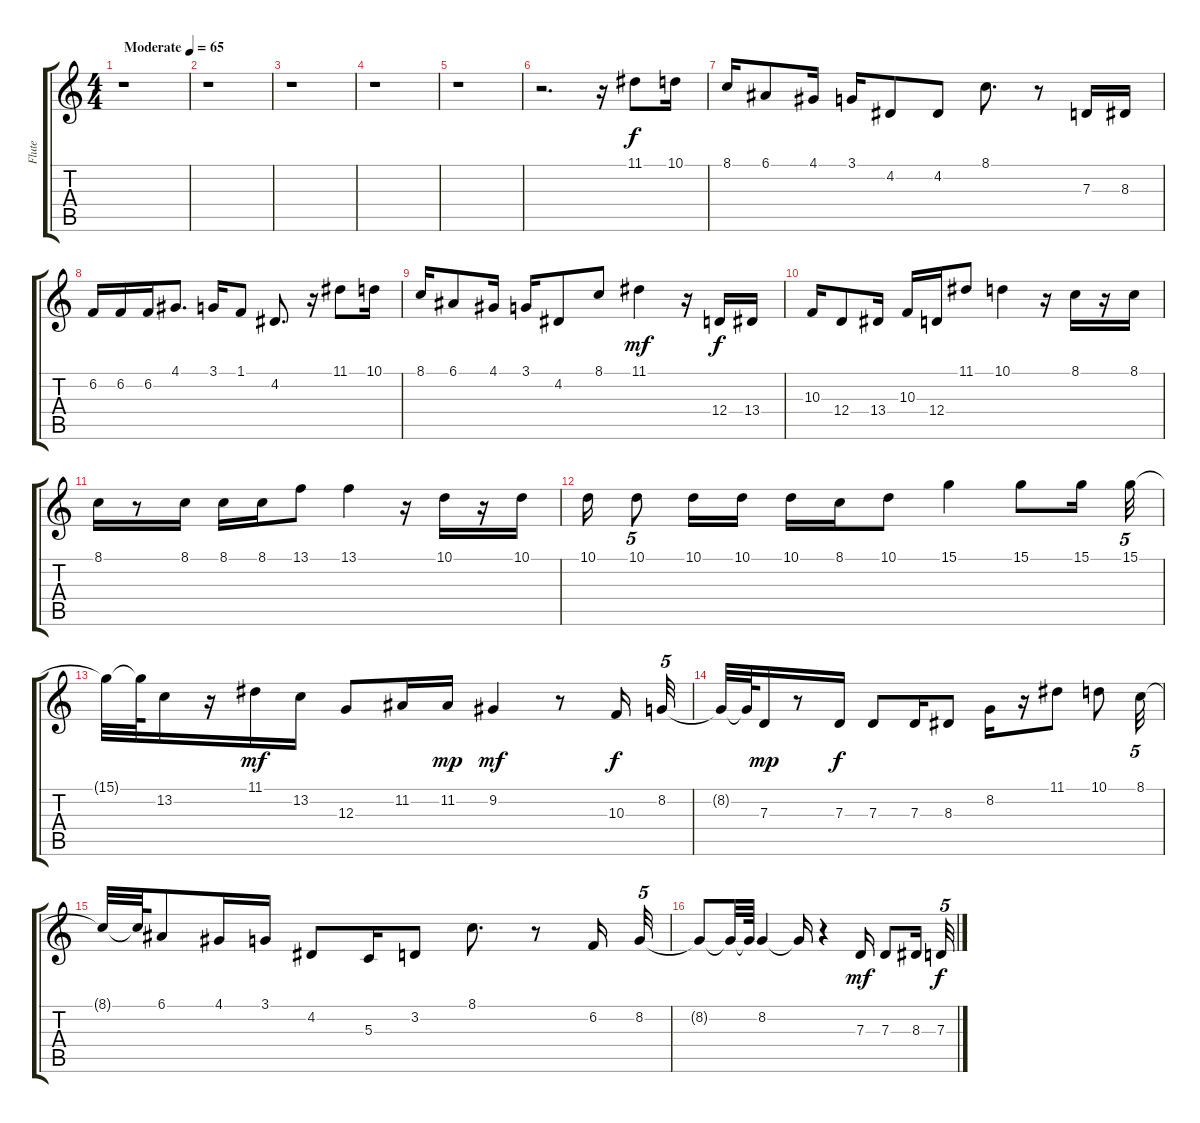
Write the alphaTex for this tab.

\track ("Flute" "Flute") {instrument flute}
\staff {score tabs}
\tuning (E4 B3 G3 D3 A2 E2) {hide}
\ts (4 4)
\tempo (65 "Moderate")
\clef g2
\ks c
r.1{dy f instrument flute} |
r.1 |
r.1 |
r.1 |
r.1 |
r.2{d} r.16 11.1.8 10.1.16 |
8.1.16 6.1.8 4.1.16 3.1.16 4.2.8 4.2.8 8.1.8{d} r.8 7.3.16 8.3.16 |
6.2.16 6.2.16 6.2.16 4.1.8{d} 3.1.16 1.1.8 4.2.8{d} r.16 11.1.8 10.1.16 |
8.1.16 6.1.8 4.1.16 3.1.16 4.2.8 8.1.8 11.1.4{dy mf} r.16 12.4.16{dy f} 13.4.16 |
10.3.16 12.4.8 13.4.16 10.3.16 12.4.16 11.1.8 10.1.4 r.16 8.1.16 r.16 8.1.16 |
8.1.16 r.8 8.1.16 8.1.16 8.1.16 13.1.8 13.1.4 r.16 10.1.16 r.16 10.1.16 |
10.1.16 10.1.8{tu (5 4)} 10.1.16 10.1.16 10.1.16 8.1.16 10.1.8 15.1.4 15.1.8 15.1.16 15.1.32{tu (5 4)} |
15.1{t}.32 15.1{t}.64 13.2.16 r.16 11.1.16{dy mf} 13.2.16 12.3.8 11.2.16 11.2.16{dy mp} 9.2.4{dy mf} r.8 10.3.16{dy f} 8.2.32{tu (5 4)} |
8.2{t}.32 8.2{t}.64 7.3.16{dy mp} r.8 7.3.16{dy f} 7.3.8 7.3.16 8.3.8 8.2.16 r.16 11.1.8 10.1.8 8.1.32{tu (5 4)} |
8.1{t}.32 8.1{t}.64 6.1.8 4.1.16 3.1.16 4.2.8 5.3.16 3.2.8 8.1.8{d} r.8 6.2.16 8.2.32{tu (5 4)} |
8.2{t}.8 8.2{t}.32 8.2{t}.64 8.2.4 8.2{t}.16 r.4 7.3.16{dy mf} 7.3.8 8.3.16 7.3.32{tu (5 4) dy f}
